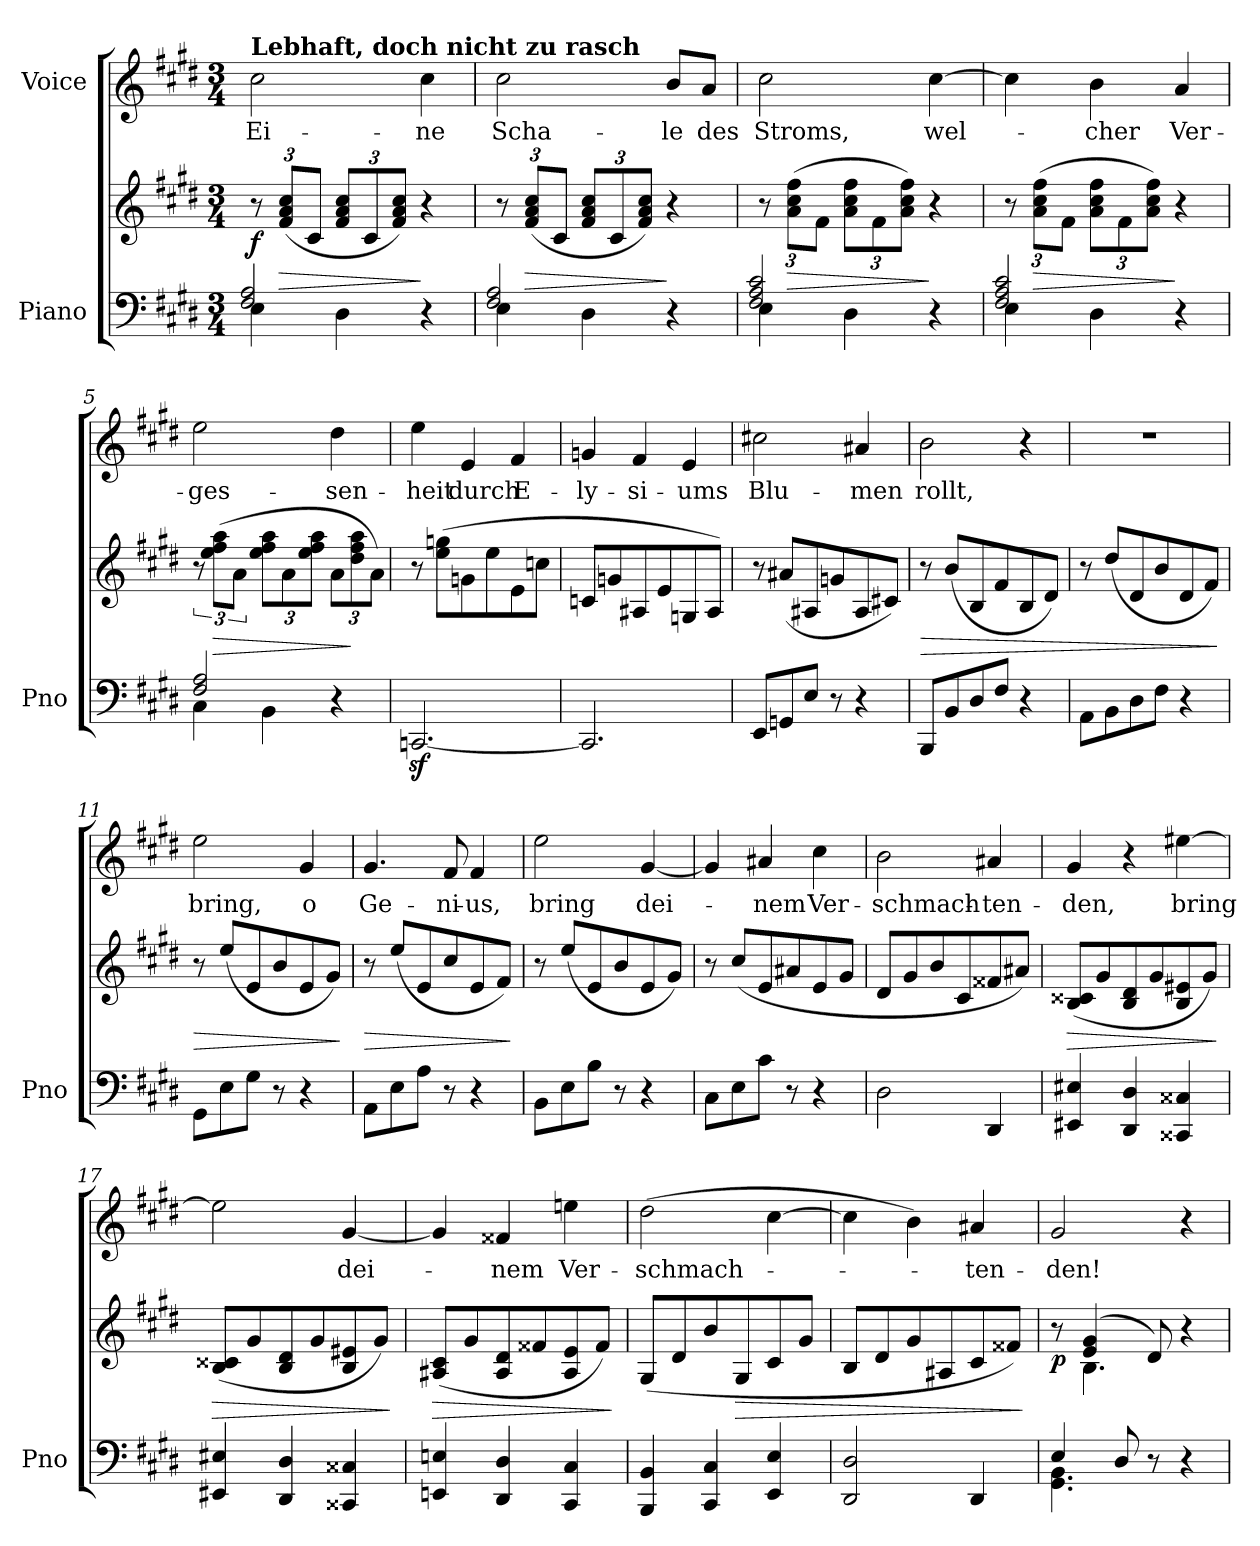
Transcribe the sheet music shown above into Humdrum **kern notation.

**kern	**kern	**dynam	**kern	**text
*part2	*part2	*part2	*part1	*part1
*staff3	*staff2	*staff2/3	*staff1	*staff1
*I"Piano	*	*	*I"Voice	*
*I'Pno	*	*	*	*
*clefF4	*clefG2	*	*clefG2	*
*k[f#c#g#d#]	*k[f#c#g#d#]	*	*k[f#c#g#d#]	*
*M3/4	*M3/4	*	*M3/4	*
=1	=1	=1	=1	=1
*^	*	*	*	*
*	*	*Xbrackettup	*	*	*
!	!	!	!	!LO:TX:a:B:t=Lebhaft, doch nicht zu rasch	!
!	!	!	!LO:DY:b	!	!LO:LY:b
4E\	2F#/ 2A/	12r	f	2cc#\	Ei-
!	!	!	!LO:HP:b	!	!
.	.	(12f#/ 12a/ 12cc#/L	>	.	.
.	.	12c#/J	.	.	.
4D#\	.	12f#/ 12a/ 12cc#/L	.	.	.
.	.	12c#/	.	.	.
.	.	12f#/ 12a/ 12cc#/J)	.	.	.
!	!	!	!	!	!LO:LY:b
4r	4ryy	4r	]	4cc#\	-ne
=2	=2	=2	=2	=2	=2
!	!	!	!	!	!LO:LY:b
4E\	2F#/ 2A/	12r	.	2cc#\	Scha-
!	!	!	!LO:HP:b	!	!
.	.	(12f#/ 12a/ 12cc#/L	>	.	.
.	.	12c#/J	.	.	.
4D#\	.	12f#/ 12a/ 12cc#/L	.	.	.
.	.	12c#/	.	.	.
.	.	12f#/ 12a/ 12cc#/J)	.	.	.
!	!	!	!	!	!LO:LY:b
4r	4ryy	4r	]	8b/L	-le
!	!	!	!	!	!LO:LY:b
.	.	.	.	8a/J	des
=3	=3	=3	=3	=3	=3
!	!	!	!	!	!LO:LY:b
4E\	2F#/ 2A/ 2c#/	12r	.	2cc#\	Stroms,
!	!	!	!LO:HP:b	!	!
.	.	(12a\ 12cc#\ 12ff#\L	>	.	.
.	.	12f#\J	.	.	.
*	*	*brackettup	*	*	*
4D#\	.	12a\ 12cc#\ 12ff#\L	.	.	.
.	.	12f#\	.	.	.
.	.	12a\ 12cc#\ 12ff#\J)	.	.	.
!	!	!	!	!	!LO:LY:b
4r	4ryy	4r	]	[4cc#\	wel-
!!LO:LB:g=z
=4	=4	=4	=4	=4	=4
*	*	*Xbrackettup	*	*	*
4E\	2F#/ 2A/ 2c#/	12r	.	4cc#\]	.
!	!	!	!LO:HP:b	!	!
.	.	(12a\ 12cc#\ 12ff#\L	>	.	.
.	.	12f#\J	.	.	.
*	*	*brackettup	*	*	*
!	!	!	!	!	!LO:LY:b
4D#\	.	12a\ 12cc#\ 12ff#\L	.	4b\	-cher
.	.	12f#\	.	.	.
.	.	12a\ 12cc#\ 12ff#\J)	.	.	.
!	!	!	!	!	!LO:LY:b
4r	4ryy	4r	]	4a/	Ver-
!!LO:LB:g=z
=5	=5	=5	=5	=5	=5
!	!	!	!	!	!LO:LY:b
4C#\	2F#/ 2A/	12r	.	2ee\	-ges-
!	!	!	!LO:HP:b	!	!
.	.	(12ee\ 12ff#\ 12aa\L	>	.	.
.	.	12a\J	.	.	.
4BB\	.	12ee\ 12ff#\ 12aa\L	.	.	.
.	.	12a\	.	.	.
.	.	12ee\ 12ff#\ 12aa\J	.	.	.
!	!	!	!	!	!LO:LY:b
4r	4ryy	12a\L	.	4dd#\	-sen-
.	.	12dd#\ 12ff#\ 12aa\	]	.	.
.	.	12a\J)	.	.	.
*v	*v	*	*	*	*
=6	=6	=6	=6	=6
!	!	!	!	!LO:LY:b
[2.CCnz</	8r	.	4ee\	-heit
.	(8ee\ 8ggn\L	.	.	.
!	!	!	!	!LO:LY:b
.	8gn\	.	4e/	durch
.	8ee\	.	.	.
!	!	!	!	!LO:LY:b
.	8e\	.	4f#/	E-
.	8ccn\J	.	.	.
=7	=7	=7	=7	=7
!	!	!	!	!LO:LY:b
2.CC/]	8cn/L	.	4gn/	-ly-
.	8gn/	.	.	.
!	!	!	!	!LO:LY:b
.	8A#X/	.	4f#/	-si-
.	8e/	.	.	.
!	!	!	!	!LO:LY:b
.	8Gn/	.	4e/	-ums
.	8A#/J)	.	.	.
=8	=8	=8	=8	=8
!	!	!	!	!LO:LY:b
8EE/L	8r	.	2cc#X\	Blu-
8GGn/	(8a#X/L	.	.	.
8E/J	8A#X/	.	.	.
8r	8gn/	.	.	.
!	!	!	!	!LO:LY:b
4r	8A#/	.	4a#X/	-men
.	8c#X/J)	.	.	.
!!LO:PB:g=z
=9	=9	=9	=9	=9
!	!	!LO:HP:b	!	!LO:LY:b
8BBB/L	8r	>	2b\	rollt,
8BB/	(8b/L	.	.	.
8D#/	8B/	.	.	.
8F#/J	8f#/	.	.	.
4r	8B/	.	4r	.
.	8d#/J)	.	.	.
!!LO:LB:g=z
=10	=10	=10	=10	=10
8AA\L	8r	.	2.r	.
8BB\	(8dd#/L	.	.	.
8D#\	8d#/	.	.	.
8F#\J	8b/	.	.	.
4r	8d#/	.	.	.
.	8f#/J)	.	.	.
.	.	]	.	.
=11	=11	=11	=11	=11
!	!	!LO:HP:b	!	!LO:LY:b
8GG#\L	8r	>	2ee\	bring,
8E\	(8ee/L	.	.	.
8G#\J	8e/	.	.	.
8r	8b/	.	.	.
!	!	!	!	!LO:LY:b
4r	8e/	.	4g#/	o
.	8g#/J)	.	.	.
.	.	]	.	.
=12	=12	=12	=12	=12
!	!	!LO:HP:b	!	!LO:LY:b
8AA\L	8r	>	4.g#/	Ge-
8E\	(8ee/L	.	.	.
8A\J	8e/	.	.	.
!	!	!	!	!LO:LY:b
8r	8cc#/	.	8f#/	-ni-
!	!	!	!	!LO:LY:b
4r	8e/	.	4f#/	-us,
.	8f#/J)	.	.	.
.	.	]	.	.
=13	=13	=13	=13	=13
!	!	!	!	!LO:LY:b
8BB\L	8r	.	2ee\	bring
8E\	(8ee/L	.	.	.
8B\J	8e/	.	.	.
8r	8b/	.	.	.
!	!	!	!	!LO:LY:b
4r	8e/	.	[4g#/	dei-
.	8g#/J)	.	.	.
!!LO:LB:g=z
=14	=14	=14	=14	=14
8C#\L	8r	.	4g#/]	.
8E\	(8cc#/L	.	.	.
!	!	!	!	!LO:LY:b
8c#\J	8e/	.	4a#X/	-nem
8r	8a#X/	.	.	.
!	!	!	!	!LO:LY:b
4r	8e/	.	4cc#\	Ver-
.	8g#/J	.	.	.
!!LO:LB:g=z
=15	=15	=15	=15	=15
!	!	!	!	!LO:LY:b
2D#\	8d#/L	.	2b\	schmach-
.	8g#/	.	.	.
.	8b/	.	.	.
.	8c#/	.	.	.
!	!	!	!	!LO:LY:b
4DD#/	8f##X/	.	4a#X/	-ten-
.	8a#X/J)	.	.	.
=16	=16	=16	=16	=16
!	!	!LO:HP:b	!	!LO:LY:b
4EE#X/ 4E#X/	(8B/ 8c##X/L	>	4g#/	-den,
.	8g#/	.	.	.
4DD#/ 4D#/	8B/ 8d#/	.	4r	.
.	8g#/	.	.	.
!	!	!	!	!LO:LY:b
4CC##X/ 4C##X/	8B/ 8e#X/	.	[4ee#X\	-bring
.	8g#/J)	.	.	.
.	.	]	.	.
=17	=17	=17	=17	=17
!	!	!LO:HP:b	!	!
4EE#X/ 4E#X/	(8B/ 8c##X/L	>	2ee#\]	.
.	8g#/	.	.	.
4DD#/ 4D#/	8B/ 8d#/	.	.	.
.	8g#/	.	.	.
!	!	!	!	!LO:LY:b
4CC##X/ 4C##X/	8B/ 8e#X/	.	[4g#/	dei-
.	8g#/J)	.	.	.
.	.	]	.	.
=18	=18	=18	=18	=18
!	!	!LO:HP:b	!	!
4EEn/ 4En/	(8A#X/ 8c#/L	>	4g#/]	.
.	8g#/	.	.	.
!	!	!	!	!LO:LY:b
4DD#/ 4D#/	8A#/ 8d#/	.	4f##X/	-nem
.	8f##X/	.	.	.
!	!	!	!	!LO:LY:b
4CC#/ 4C#/	8A#/ 8e/	.	4een\	Ver-
.	8f##/J)	.	.	.
.	.	]	.	.
!!LO:PB:g=z
=19	=19	=19	=19	=19
!	!	!	!	!LO:LY:b
4BBB/ 4BB/	(8G#/L	.	(2dd#\	-schmach-
.	8d#/	.	.	.
4CC#/ 4C#/	8b/	.	.	.
!	!	!LO:HP:b	!	!
.	8G#/	>	.	.
4EE/ 4E/	8c#/	.	[4cc#\	.
.	8g#/J	.	.	.
!!LO:PB:g=z
=20	=20	=20	=20	=20
2DD#/ 2D#/	8B/L	.	4cc#\]	.
.	8d#/	.	.	.
.	8g#/	.	4b\)	.
.	8A#X/	.	.	.
!	!	!	!	!LO:LY:b
4DD#/	8c#/	.	4a#X/	-ten-
.	8f##X/J)	.	.	.
.	.	]	.	.
=21	=21	=21	=21	=21
*^	*^	*	*	*
!	!	!	!	!LO:DY:b	!	!LO:LY:b
4.GG#\ 4.BB\	4E/	8r	8ryy	p	2g#/	-den!
.	.	(4e/ 4g#/	4.B\	.	.	.
.	8D#/	.	.	.	.	.
8r	8ryy	8d#/)	.	.	.	.
4r	4ryy	4r	4ryy	.	4r	.
*v	*v	*	*	*	*	*
*	*v	*v	*	*	*
=	=	=	=	=
*-	*-	*-	*-	*-
